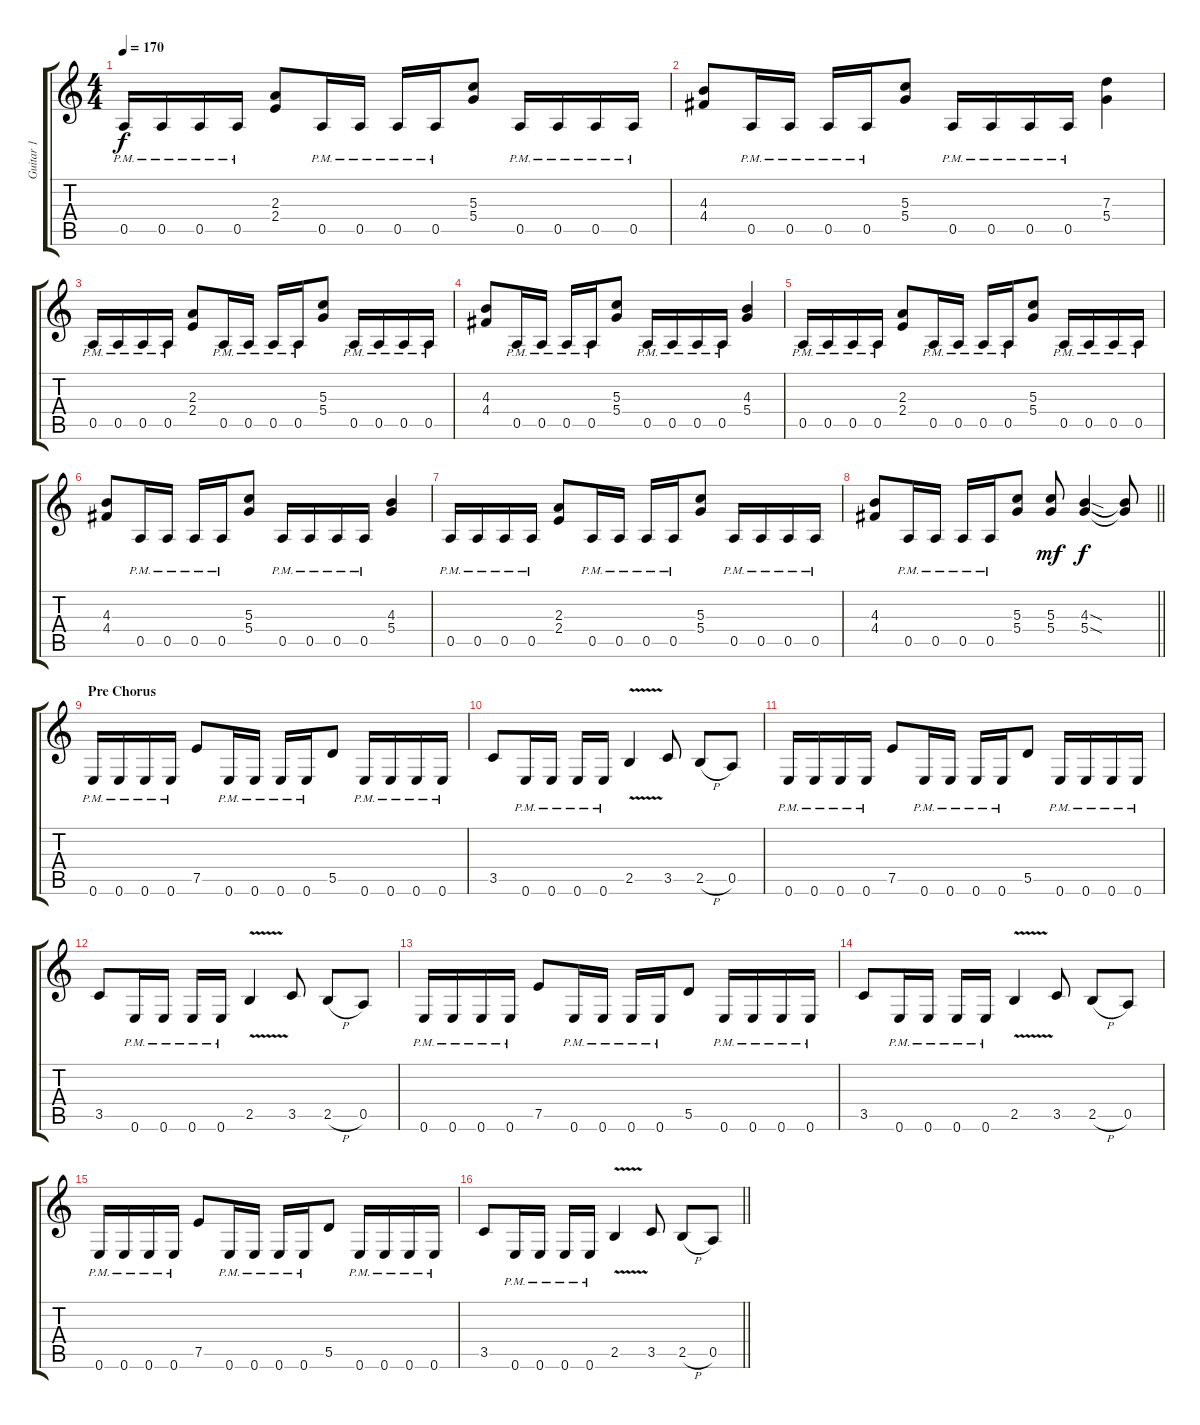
\track ("Guitar 1" "Guitar 1") {instrument distortionguitar}
\staff {score tabs}
\tuning (E4 B3 G3 D3 A2 E2) {hide}
\ts (4 4)
\tempo 170
\clef g2
\ks c
0.5{pm}.16{dy f} 0.5{pm}.16 0.5{pm}.16 0.5{pm}.16 (2.3 2.4).8 0.5{pm}.16 0.5{pm}.16 0.5{pm}.16 0.5{pm}.16 (5.3 5.4).8 0.5{pm}.16 0.5{pm}.16 0.5{pm}.16 0.5{pm}.16 |
(4.3 4.4).8 0.5{pm}.16 0.5{pm}.16 0.5{pm}.16 0.5{pm}.16 (5.3 5.4).8 0.5{pm}.16 0.5{pm}.16 0.5{pm}.16 0.5{pm}.16 (7.3 5.4).4 |
0.5{pm}.16 0.5{pm}.16 0.5{pm}.16 0.5{pm}.16 (2.3 2.4).8 0.5{pm}.16 0.5{pm}.16 0.5{pm}.16 0.5{pm}.16 (5.3 5.4).8 0.5{pm}.16 0.5{pm}.16 0.5{pm}.16 0.5{pm}.16 |
(4.3 4.4).8 0.5{pm}.16 0.5{pm}.16 0.5{pm}.16 0.5{pm}.16 (5.3 5.4).8 0.5{pm}.16 0.5{pm}.16 0.5{pm}.16 0.5{pm}.16 (4.3 5.4).4 |
0.5{pm}.16 0.5{pm}.16 0.5{pm}.16 0.5{pm}.16 (2.3 2.4).8 0.5{pm}.16 0.5{pm}.16 0.5{pm}.16 0.5{pm}.16 (5.3 5.4).8 0.5{pm}.16 0.5{pm}.16 0.5{pm}.16 0.5{pm}.16 |
(4.3 4.4).8 0.5{pm}.16 0.5{pm}.16 0.5{pm}.16 0.5{pm}.16 (5.3 5.4).8 0.5{pm}.16 0.5{pm}.16 0.5{pm}.16 0.5{pm}.16 (4.3 5.4).4 |
0.5{pm}.16 0.5{pm}.16 0.5{pm}.16 0.5{pm}.16 (2.3 2.4).8 0.5{pm}.16 0.5{pm}.16 0.5{pm}.16 0.5{pm}.16 (5.3 5.4).8 0.5{pm}.16 0.5{pm}.16 0.5{pm}.16 0.5{pm}.16 |
\barLineRight lightlight
(4.3 4.4).8 0.5{pm}.16 0.5{pm}.16 0.5{pm}.16 0.5{pm}.16 (5.3 5.4).8 (5.3 5.4).8{dy mf} (4.3{sod} 5.4{sod}).4{dy f} (4.3{t} 5.4{t}).8 |
\section ("" "Pre Chorus")
0.6{pm}.16 0.6{pm}.16 0.6{pm}.16 0.6{pm}.16 7.5.8 0.6{pm}.16 0.6{pm}.16 0.6{pm}.16 0.6{pm}.16 5.5.8 0.6{pm}.16 0.6{pm}.16 0.6{pm}.16 0.6{pm}.16 |
3.5.8 0.6{pm}.16 0.6{pm}.16 0.6{pm}.16 0.6{pm}.16 2.5{v}.4 3.5.8 2.5{h}.8 0.5.8 |
0.6{pm}.16 0.6{pm}.16 0.6{pm}.16 0.6{pm}.16 7.5.8 0.6{pm}.16 0.6{pm}.16 0.6{pm}.16 0.6{pm}.16 5.5.8 0.6{pm}.16 0.6{pm}.16 0.6{pm}.16 0.6{pm}.16 |
3.5.8 0.6{pm}.16 0.6{pm}.16 0.6{pm}.16 0.6{pm}.16 2.5{v}.4 3.5.8 2.5{h}.8 0.5.8 |
0.6{pm}.16 0.6{pm}.16 0.6{pm}.16 0.6{pm}.16 7.5.8 0.6{pm}.16 0.6{pm}.16 0.6{pm}.16 0.6{pm}.16 5.5.8 0.6{pm}.16 0.6{pm}.16 0.6{pm}.16 0.6{pm}.16 |
3.5.8 0.6{pm}.16 0.6{pm}.16 0.6{pm}.16 0.6{pm}.16 2.5{v}.4 3.5.8 2.5{h}.8 0.5.8 |
0.6{pm}.16 0.6{pm}.16 0.6{pm}.16 0.6{pm}.16 7.5.8 0.6{pm}.16 0.6{pm}.16 0.6{pm}.16 0.6{pm}.16 5.5.8 0.6{pm}.16 0.6{pm}.16 0.6{pm}.16 0.6{pm}.16 |
\barLineRight lightlight
3.5.8 0.6{pm}.16 0.6{pm}.16 0.6{pm}.16 0.6{pm}.16 2.5{v}.4 3.5.8 2.5{h}.8 0.5.8
